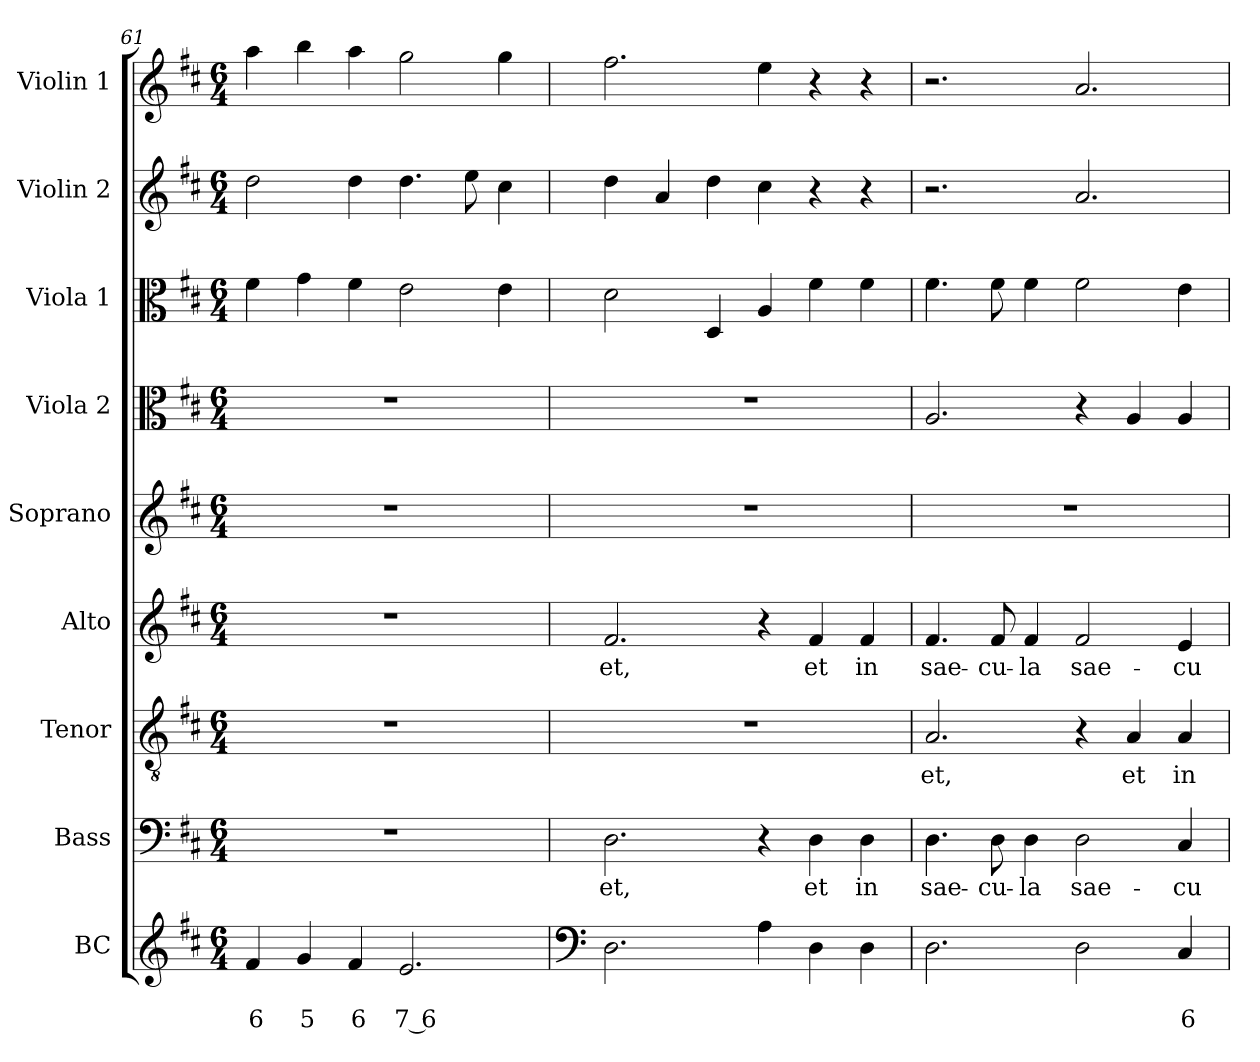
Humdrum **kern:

**kern	**text	**text	**kern	**text	**kern	**text	**kern	**text	**kern	**kern	**kern	**kern	**kern
*part9	*part9	*part9	*part8	*part8	*part7	*part7	*part6	*part6	*part5	*part4	*part3	*part2	*part1
*staff9	*staff9	*staff9	*staff8	*staff8	*staff7	*staff7	*staff6	*staff6	*staff5	*staff4	*staff3	*staff2	*staff1
*I"BC	*	*	*I"Bass	*	*I"Tenor	*	*I"Alto	*	*I"Soprano	*I"Viola 2	*I"Viola 1	*I"Violin 2	*I"Violin 1
*I'BC	*	*	*I'B	*	*I'T	*	*I'A	*	*I'S	*I'Vla. 2	*I'Vla. 1	*I'Vln. 2	*I'Vln. 1
*clefG2	*	*	*clefF4	*	*clefGv2	*	*clefG2	*	*clefG2	*clefC3	*clefC3	*clefG2	*clefG2
*k[f#c#]	*	*	*k[f#c#]	*	*k[f#c#]	*	*k[f#c#]	*	*k[f#c#]	*k[f#c#]	*k[f#c#]	*k[f#c#]	*k[f#c#]
*D:	*	*	*D:	*	*D:	*	*D:	*	*D:	*D:	*D:	*D:	*D:
*M6/4	*	*	*M6/4	*	*M6/4	*	*M6/4	*	*M6/4	*M6/4	*M6/4	*M6/4	*M6/4
=61	=61	=61	=61	=61	=61	=61	=61	=61	=61	=61	=61	=61	=61
!	!	!LO:LY:b	!	!	!	!	!	!	!	!	!	!	!
4f#/	.	6	1.r	.	1.r	.	1.r	.	1.r	1.r	4f#\	2dd\	4aa\
!	!	!LO:LY:b	!	!	!	!	!	!	!	!	!	!	!
4g/	.	5	.	.	.	.	.	.	.	.	4g\	.	4bb\
!	!	!LO:LY:b	!	!	!	!	!	!	!	!	!	!	!
4f#/	.	6	.	.	.	.	.	.	.	.	4f#\	4dd\	4aa\
!	!	!LO:LY:b	!	!	!	!	!	!	!	!	!	!	!
2.e/	.	7 6	.	.	.	.	.	.	.	.	2e\	4.dd\	2gg\
.	.	.	.	.	.	.	.	.	.	.	.	8ee\	.
.	.	.	.	.	.	.	.	.	.	.	4e\	4cc#\	4gg\
=62	=62	=62	=62	=62	=62	=62	=62	=62	=62	=62	=62	=62	=62
*clefF4	*	*	*	*	*	*	*	*	*	*	*	*	*
!	!	!	!	!LO:LY:b	!	!	!	!LO:LY:b	!	!	!	!	!
2.D\	.	.	2.D\	et,	1.r	.	2.f#/	et,	1.r	1.r	2d\	4dd\	2.ff#\
.	.	.	.	.	.	.	.	.	.	.	.	4a/	.
.	.	.	.	.	.	.	.	.	.	.	4D/	4dd\	.
4A\	.	.	4r	.	.	.	4r	.	.	.	4A/	4cc#\	4ee\
!	!	!	!	!LO:LY:b	!	!	!	!LO:LY:b	!	!	!	!	!
4D\	.	.	4D\	et	.	.	4f#/	et	.	.	4f#\	4r	4r
!	!	!	!	!LO:LY:b	!	!	!	!LO:LY:b	!	!	!	!	!
4D\	.	.	4D\	in	.	.	4f#/	in	.	.	4f#\	4r	4r
=63	=63	=63	=63	=63	=63	=63	=63	=63	=63	=63	=63	=63	=63
!	!	!	!	!LO:LY:b	!	!LO:LY:b	!	!LO:LY:b	!	!	!	!	!
2.D\	.	.	4.D\	sae-	2.A/	et,	4.f#/	sae-	1.r	2.A/	4.f#\	2.r	2.r
!	!	!	!	!LO:LY:b	!	!	!	!LO:LY:b	!	!	!	!	!
.	.	.	8D\	-cu-	.	.	8f#/	-cu-	.	.	8f#\	.	.
!	!	!	!	!LO:LY:b	!	!	!	!LO:LY:b	!	!	!	!	!
.	.	.	4D\	-la	.	.	4f#/	-la	.	.	4f#\	.	.
!	!	!	!	!LO:LY:b	!	!	!	!LO:LY:b	!	!	!	!	!
2D\	.	.	2D\	sae-	4r	.	2f#/	sae-	.	4r	2f#\	2.a/	2.a/
!	!	!	!	!	!	!LO:LY:b	!	!	!	!	!	!	!
.	.	.	.	.	4A/	et	.	.	.	4A/	.	.	.
!	!	!LO:LY:b	!	!LO:LY:b	!	!LO:LY:b	!	!LO:LY:b	!	!	!	!	!
4C#/	.	6	4C#/	-cu-	4A/	in	4e/	-cu-	.	4A/	4e\	.	.
=	=	=	=	=	=	=	=	=	=	=	=	=	=
*-	*-	*-	*-	*-	*-	*-	*-	*-	*-	*-	*-	*-	*-
